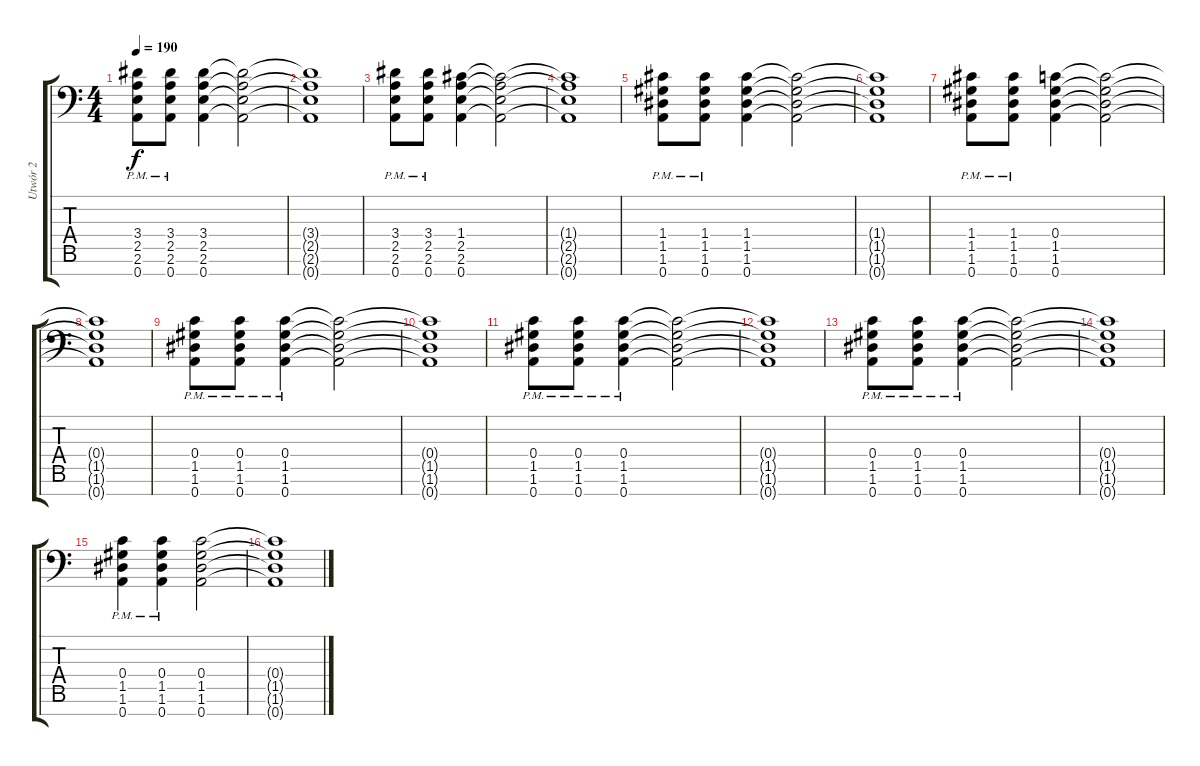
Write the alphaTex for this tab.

\track ("Utwór 2" "Utwór 2") {instrument overdrivenguitar}
\staff {score tabs}
\tuning (D4 A3 F3 C3 G2 D2 A1) {hide}
\ts (4 4)
\tempo 190
\clef f4
\ks c
(3.4 2.5{pm} 2.6{pm} 0.7{pm}).8{dy f} (3.4 2.5{pm} 2.6{pm} 0.7{pm}).8 (3.4 2.5 2.6 0.7).4 (3.4{t} 2.5{t} 2.6{t} 0.7{t}).2 |
(3.4{t} 2.5{t} 2.6{t} 0.7{t}).1 |
(3.4 2.5{pm} 2.6{pm} 0.7{pm}).8 (3.4 2.5{pm} 2.6{pm} 0.7{pm}).8 (1.4 2.5 2.6 0.7).4 (1.4{t} 2.5{t} 2.6{t} 0.7{t}).2 |
(1.4{t} 2.5{t} 2.6{t} 0.7{t}).1 |
(1.4 1.5{pm} 1.6{pm} 0.7{pm}).8 (1.4 1.5{pm} 1.6{pm} 0.7{pm}).8 (1.4 1.5 1.6 0.7).4 (1.4{t} 1.5{t} 1.6{t} 0.7{t}).2 |
(1.4{t} 1.5{t} 1.6{t} 0.7{t}).1 |
(1.4 1.5{pm} 1.6{pm} 0.7{pm}).8 (1.4 1.5{pm} 1.6{pm} 0.7{pm}).8 (0.4 1.5 1.6 0.7).4 (0.4{t} 1.5{t} 1.6{t} 0.7{t}).2 |
(0.4{t} 1.5{t} 1.6{t} 0.7{t}).1 |
(0.4{pm} 1.5{pm} 1.6{pm} 0.7{pm}).8 (0.4{pm} 1.5{pm} 1.6{pm} 0.7{pm}).8 (0.4{pm} 1.5{pm} 1.6{pm} 0.7{pm}).4 (0.4{t} 1.5{t} 1.6{t} 0.7{t}).2 |
(0.4{t} 1.5{t} 1.6{t} 0.7{t}).1 |
(0.4{pm} 1.5{pm} 1.6{pm} 0.7{pm}).8 (0.4{pm} 1.5{pm} 1.6{pm} 0.7{pm}).8 (0.4{pm} 1.5{pm} 1.6{pm} 0.7{pm}).4 (0.4{t} 1.5{t} 1.6{t} 0.7{t}).2 |
(0.4{t} 1.5{t} 1.6{t} 0.7{t}).1 |
(0.4{pm} 1.5{pm} 1.6{pm} 0.7{pm}).8 (0.4{pm} 1.5{pm} 1.6{pm} 0.7{pm}).8 (0.4{pm} 1.5{pm} 1.6{pm} 0.7{pm}).4 (0.4{t} 1.5{t} 1.6{t} 0.7{t}).2 |
(0.4{t} 1.5{t} 1.6{t} 0.7{t}).1 |
(0.4{pm} 1.5{pm} 1.6{pm} 0.7{pm}).4 (0.4{pm} 1.5{pm} 1.6{pm} 0.7{pm}).4 (0.4 1.5 1.6 0.7).2 |
(0.4{t} 1.5{t} 1.6{t} 0.7{t}).1
